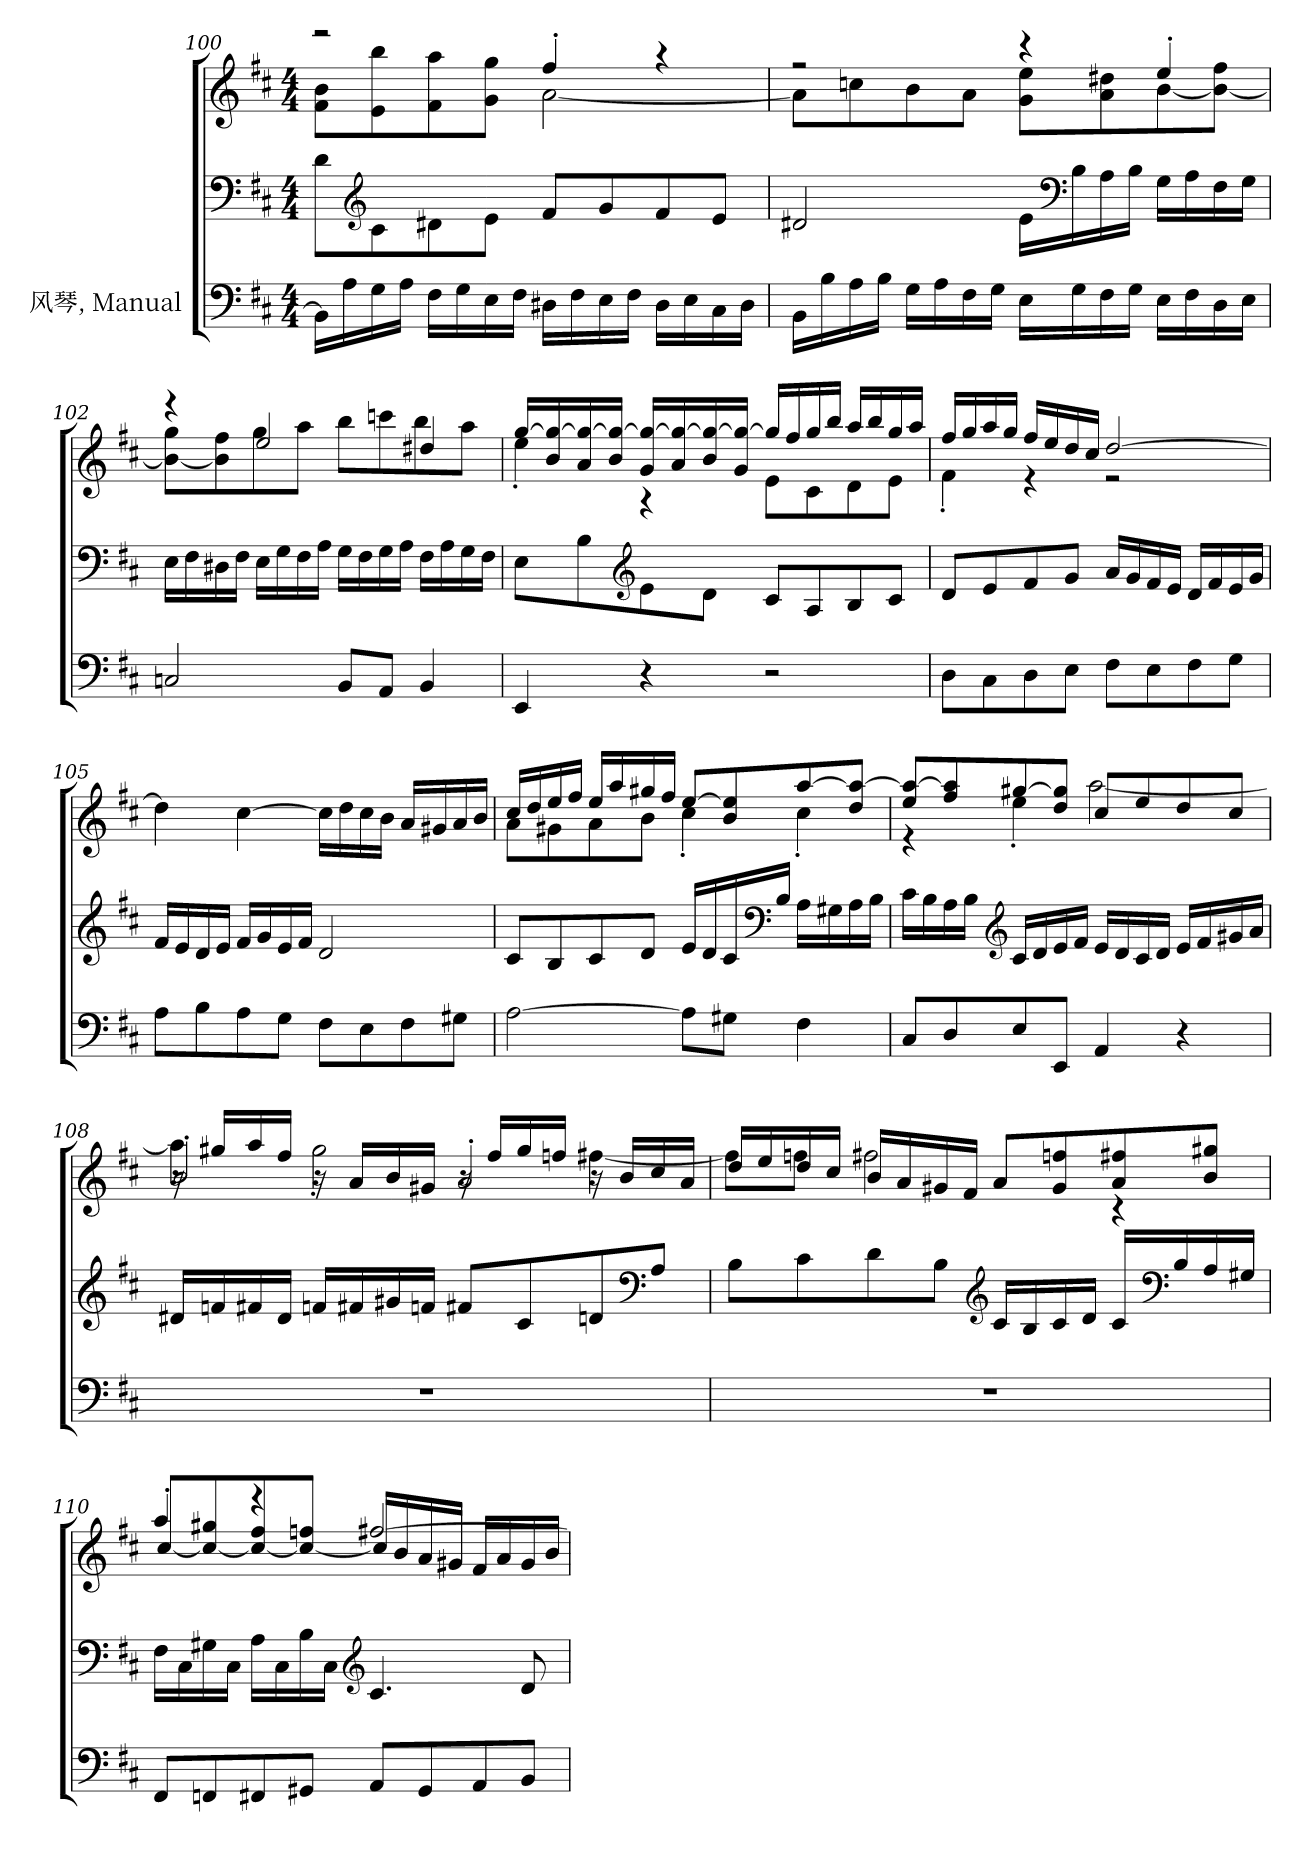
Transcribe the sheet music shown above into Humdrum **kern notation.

**kern	**kern	**kern
*part1	*part1	*part1
*staff3	*staff2	*staff1
*I"风琴, Manual	*	*
*clefF4	*clefF4	*clefG2
*k[f#c#]	*k[f#c#]	*k[f#c#]
*M4/4	*M4/4	*M4/4
=100	=100	=100
*	*	*^
16BB\LL]	8d\L	2r	8f#\ 8b\L
16A\	.	.	.
*	*clefG2	*	*
16G\	8c#\	.	8e\ 8bb\
16A\JJ	.	.	.
16F#\LL	8d#X\	.	8f#\ 8aa\
16G\	.	.	.
16E\	8e\J	.	8g\ 8gg\J
16F#\JJ	.	.	.
16D#X\LL	8f#/L	4ff#'/	[2a\
16F#\	.	.	.
16E\	8g/	.	.
16F#\JJ	.	.	.
16D#\LL	8f#/	4r	.
16E\	.	.	.
16C#\	8e/J	.	.
16D#\JJ	.	.	.
!!LO:PB:g=z	!!
=101	=101	=101	=101
16BB\LL	2d#X/	2r	8a\L]
16B\	.	.	.
16A\	.	.	8ccn\
16B\JJ	.	.	.
16G\LL	.	.	8b\
16A\	.	.	.
16F#\	.	.	8a\J
16G\JJ	.	.	.
16E\LL	16e\LL	4r	8g\ 8ee\L
*	*clefF4	*	*
16G\	16B\	.	.
16F#\	16A\	.	8a\ 8dd#X\
16G\JJ	16B\JJ	.	.
16E\LL	16G\LL	4ee'/	[8b\
16F#\	16A\	.	.
16D\	16F#\	.	8b\_ 8ff#\J
16E\JJ	16G\JJ	.	.
=102	=102	=102	=102
2Cn/	16E\LL	4r	8b\_ 8gg\L
.	16F#\	.	.
.	16D#X\	.	8b\] 8ff#\
.	16F#\JJ	.	.
.	16E\LL	2ee/	8gg\
.	16G\	.	.
.	16F#\	.	8aa\J
.	16A\JJ	.	.
8BB/L	16G\LL	.	8bb\L
.	16F#\	.	.
8AA/J	16G\	.	8cccn\
.	16A\JJ	.	.
4BB/	16F#\LL	4dd#X/	8bb\
.	16A\	.	.
.	16G\	.	8aa\J
.	16F#\JJ	.	.
!!LO:LB:g=z	!!
=103	=103	=103	=103
4EE/	8E\L	[16gg/LL	4ee'\
.	.	16b/ 16gg/_	.
.	8B\	16a/ 16gg/_	.
.	.	16b/ 16gg/_JJ	.
*	*clefG2	*	*
4r	8e\	16g/ 16gg/_LL	4r
.	.	16a/ 16gg/_	.
.	8d\J	16b/ 16gg/_	.
.	.	16g/ 16gg/_JJ	.
2r	8c#/L	16gg/LL]	8e\L
.	.	16ff#/	.
.	8A/	16gg/	8c#\
.	.	16bb/JJ	.
.	8B/	16aa/LL	8d\
.	.	16bb/	.
.	8c#/J	16gg/	8e\J
.	.	16aa/JJ	.
=104	=104	=104	=104
8D\L	8d/L	16ff#/LL	4f#'\
.	.	16gg/	.
8C#\	8e/	16aa/	.
.	.	16gg/JJ	.
8D\	8f#/	16ff#/LL	4r
.	.	16ee/	.
8E\J	8g/J	16dd/	.
.	.	16cc#/JJ	.
8F#\L	16a/LL	[2dd/	2r
.	16g/	.	.
8E\	16f#/	.	.
.	16e/JJ	.	.
8F#\	16d/LL	.	.
.	16f#/	.	.
8G\J	16e/	.	.
.	16g/JJ	.	.
*	*	*v	*v
!!LO:LB:g=z
=105	=105	=105
8A\L	16f#/LL	4dd\]
.	16e/	.
8B\	16d/	.
.	16e/JJ	.
8A\	16f#/LL	[4cc#\
.	16g/	.
8G\J	16e/	.
.	16f#/JJ	.
8F#\L	2d/	16cc#\LL]
.	.	16dd\
8E\	.	16cc#\
.	.	16b\JJ
8F#\	.	16a/LL
.	.	16g#X/
8G#X\J	.	16a/
.	.	16b/JJ
=106	=106	=106
*	*	*^
[2A\	8c#/L	16cc#/LL	8a\L
.	.	16dd/	.
.	8B/	16ee/	8g#X\
.	.	16ff#/JJ	.
.	8c#/	16ee/LL	8a\
.	.	16aa/	.
.	8d/J	16gg#X/	8b\J
.	.	16ff#/JJ	.
8A\L]	16e/LL	[8ee/L	4cc#'\
.	16d/	.	.
8G#X\J	16c#/	8b/ 8ee/]	.
*	*clefF4	*	*
.	16B/JJ	.	.
4F#\	16A\LL	[8aa/	4cc#'\
.	16G#X\	.	.
.	16A\	8dd/ 8aa/_J	.
.	16B\JJ	.	.
!!LO:LB:g=z	!!
=107	=107	=107	=107
8C#/L	16c#\LL	8ee/ 8aa/_L	4r
.	16B\	.	.
8D/	16A\	8ff#/ 8aa/]	.
.	16B\JJ	.	.
*	*clefG2	*	*
8E/	16c#/LL	[8gg#X/	4ee'\
.	16d/	.	.
8EE/J	16e/	8dd/ 8gg#/]J	.
.	16f#/JJ	.	.
4AA/	16e/LL	8cc#/L	[2aa\
.	16d/	.	.
.	16c#/	8ee/	.
.	16d/JJ	.	.
4r	16e/LL	8dd/	.
.	16f#/	.	.
.	16g#X/	8cc#/J	.
.	16a/JJ	.	.
=108	=108	=108	=108
*	*	*	*^
1r	16d#X/LL	16r	4aa\]	2b'/
.	16fn/	16gg#X/LL	.	.
.	16f#X/	16aa/	.	.
.	16d#/JJ	16ff#/JJ	.	.
.	16fn/LL	16r	2gg#'\	.
.	16f#X/	16a/LL	.	.
.	16g#X/	16b/	.	.
.	16fn/JJ	16g#X/JJ	.	.
.	8f#X/L	16r	.	2a'/
.	.	16ff#/LL	.	.
.	8c#/	16gg#/	.	.
.	.	16ffn/JJ	.	.
.	8dn/	16r	[4ff#X\	.
.	.	16b/LL	.	.
*	*clefF4	*	*	*
.	8A/J	16cc#/	.	.
.	.	16a/JJ	.	.
*	*	*	*v	*v
!!LO:PB:g=z
=109	=109	=109	=109
1r	8B\L	16dd/LL	8ff#\L]
.	.	16ee/	.
.	8c#\	16dd/	8ffn\J
.	.	16cc#/JJ	.
.	8d\	16b/LL	2ff#X\
.	.	16a/	.
.	8B\J	16g#X/	.
.	.	16f#/JJ	.
*	*clefG2	*	*
.	16c#/LL	8a/L	.
.	16B/	.	.
.	16c#/	8g#/ 8ffn/	.
.	16d/JJ	.	.
.	16c#/LL	8a/ 8ff#X/	4r
*	*clefF4	*	*
.	16B/	.	.
.	16A/	8b/ 8gg#X/J	.
.	16G#X/JJ	.	.
=110	=110	=110	=110
8FF#/L	16F#\LL	4aa'/	[8cc#/L
.	16C#\	.	.
8FFn/	16G#X\	.	8cc#/_ 8gg#X/
.	16C#\JJ	.	.
8FF#X/	16A\LL	4r	8cc#/_ 8ff#/
.	16C#\	.	.
8GG#X/J	16B\	.	8cc#/_ 8ffn/J
.	16C#\JJ	.	.
*	*clefG2	*	*
8AA/L	4.c#/	[2ff#X/	16cc#/LL]
.	.	.	16b/
8GG#/	.	.	16a/
.	.	.	16g#X/JJ
8AA/	.	.	16f#/LL
.	.	.	16a/
8BB/J	8d/	.	16g#/
.	.	.	16b/JJ
*	*	*v	*v
=	=	=
*-	*-	*-
